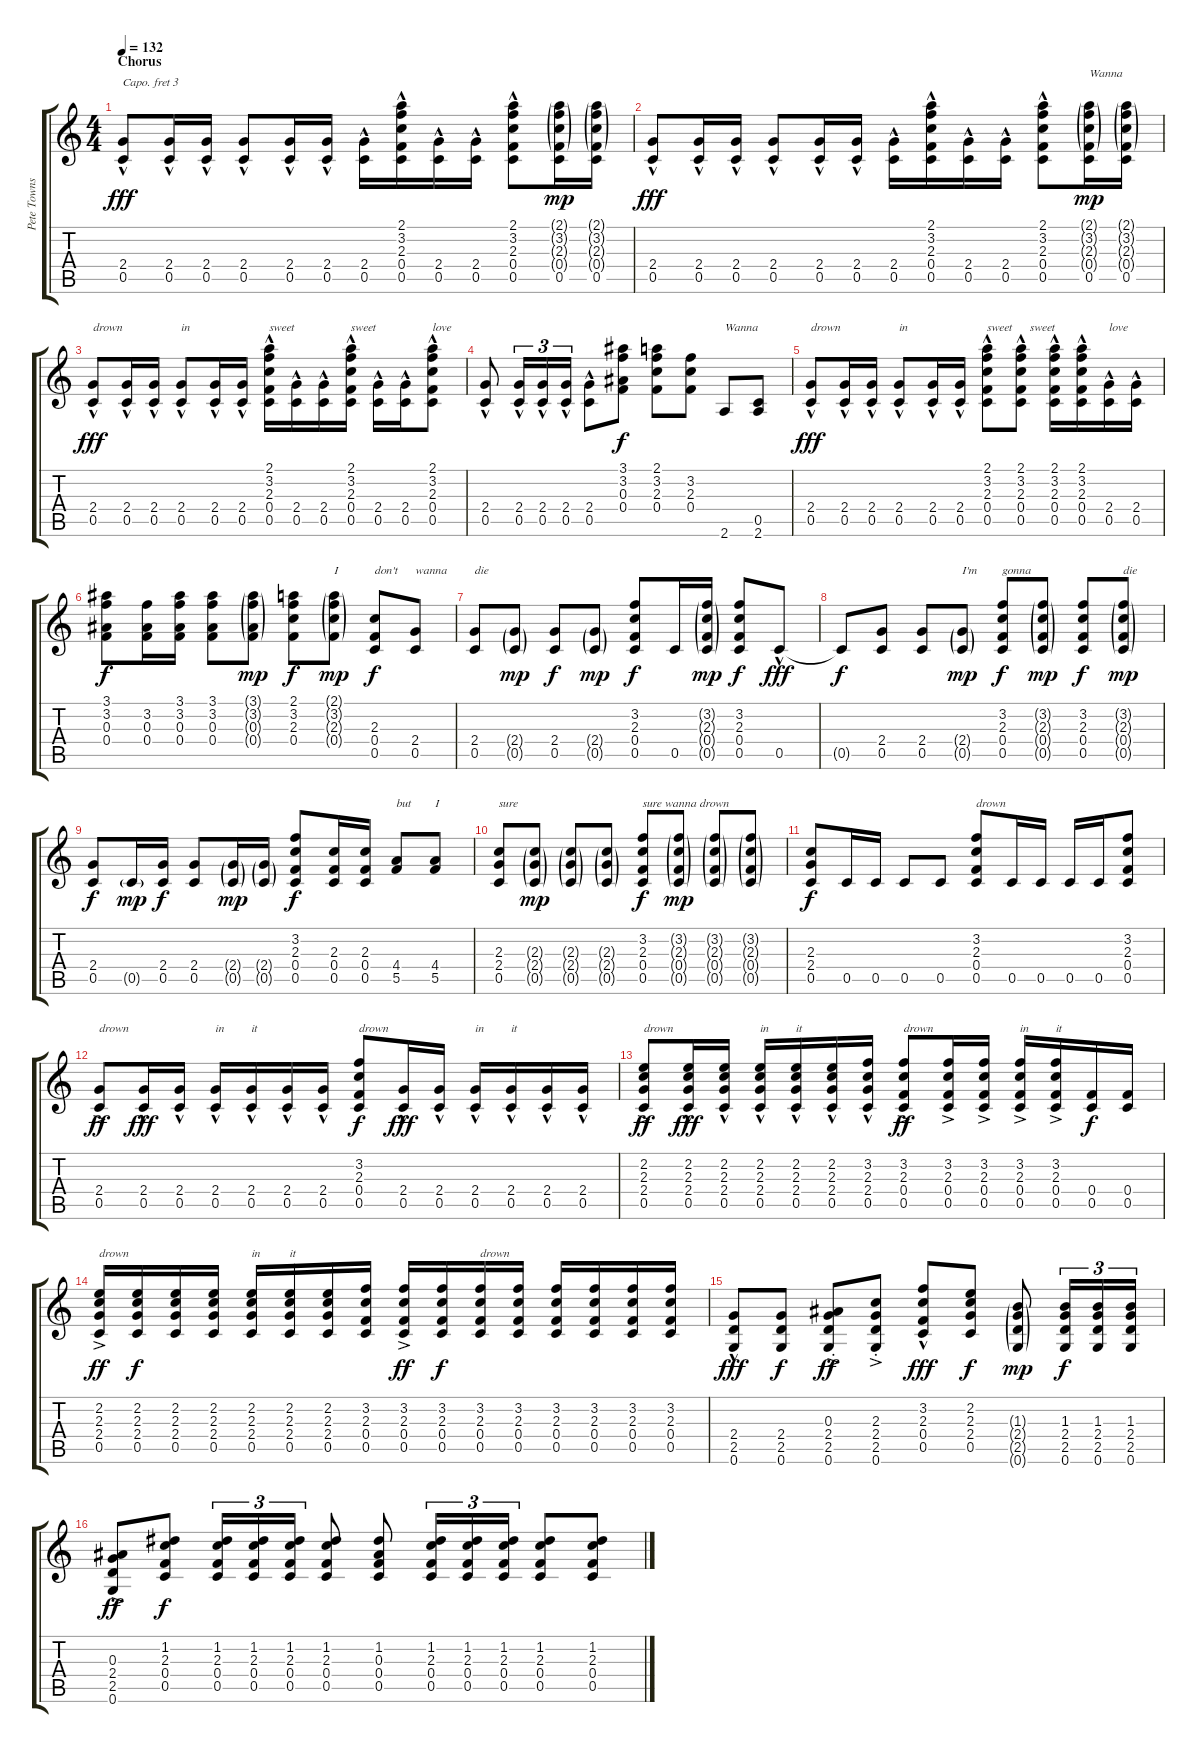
\track ("Pete Townshend" "Pete Towns") {instrument acousticguitarsteel}
\staff {score tabs}
\capo 3
\tuning (E4 B3 G3 D3 A2 E2) {hide}
\ts (4 4)
\section ("" "Chorus")
\tempo 132
\clef g2
\ks c
(2.4 0.5{hac}).8{dy fff} (2.4 0.5{hac}).16 (2.4 0.5{hac}).16 (2.4 0.5{hac}).8 (2.4 0.5{hac}).16 (2.4 0.5{hac}).16 (2.4 0.5{hac}).16 (2.1 3.2 2.3 0.4 0.5{hac}).16 (2.4 0.5{hac}).16 (2.4 0.5{hac}).16 (2.1 3.2 2.3 0.4 0.5{hac}).8 (2.1{g} 3.2{g} 2.3{g} 0.4{g} 0.5).16{dy mp} (2.1{g} 3.2{g} 2.3{g} 0.4{g} 0.5).16 |
(2.4 0.5{hac}).8{dy fff} (2.4 0.5{hac}).16 (2.4 0.5{hac}).16 (2.4 0.5{hac}).8 (2.4 0.5{hac}).16 (2.4 0.5{hac}).16 (2.4 0.5{hac}).16 (2.1 3.2 2.3 0.4 0.5{hac}).16 (2.4 0.5{hac}).16 (2.4 0.5{hac}).16 (2.1 3.2 2.3 0.4 0.5{hac}).8 (2.1{g} 3.2{g} 2.3{g} 0.4{g} 0.5).16{txt "Wanna" dy mp} (2.1{g} 3.2{g} 2.3{g} 0.4{g} 0.5).16 |
(2.4 0.5{hac}).8{txt "drown" dy fff} (2.4 0.5{hac}).16 (2.4 0.5{hac}).16 (2.4 0.5{hac}).8{txt "in"} (2.4 0.5{hac}).16 (2.4 0.5{hac}).16 (2.1 3.2 2.3 0.4 0.5{hac}).16{txt "sweet"} (2.4 0.5{hac}).16 (2.4 0.5{hac}).16 (2.1 3.2 2.3 0.4 0.5{hac}).16{txt "sweet"} (2.4 0.5{hac}).16 (2.4 0.5{hac}).16 (2.1 3.2 2.3 0.4 0.5{hac}).8{txt "love"} |
(2.4 0.5{hac}).8 (2.4 0.5{hac}).16{tu (3 2)} (2.4 0.5{hac}).16{tu (3 2)} (2.4 0.5{hac}).16{tu (3 2)} (2.4 0.5{hac}).8 (3.1 3.2 0.3 0.4).8{dy f} (2.1 3.2 2.3 0.4).8 (3.2 2.3 0.4).8 2.6.8{txt "Wanna"} (0.5 2.6).8 |
(2.4 0.5{hac}).8{txt "drown" dy fff} (2.4 0.5{hac}).16 (2.4 0.5{hac}).16 (2.4 0.5{hac}).8{txt "in"} (2.4 0.5{hac}).16 (2.4 0.5{hac}).16 (2.1 3.2 2.3 0.4 0.5{hac}).8{txt "sweet"} (2.1 3.2 2.3 0.4 0.5{hac}).8{txt "   sweet"} (2.1 3.2 2.3 0.4 0.5{hac}).16 (2.1 3.2 2.3 0.4 0.5{hac}).16 (2.4 0.5{hac}).16{txt "love"} (2.4 0.5{hac}).16 |
(3.1 3.2 0.3 0.4).8{dy f} (3.2 0.3 0.4).16 (3.1 3.2 0.3 0.4).16 (3.1 3.2 0.3 0.4).8 (3.1{g} 3.2{g} 0.3{g} 0.4{g}).8{dy mp} (2.1 3.2 2.3 0.4).8{dy f} (2.1{g} 3.2{g} 2.3{g} 0.4{g}).8{txt "I" dy mp} (2.3 0.4 0.5).8{txt "don't" dy f} (2.4 0.5).8{txt "wanna"} |
(2.4 0.5).8{txt "die"} (2.4{g} 0.5{g}).8{dy mp} (2.4 0.5).8{dy f} (2.4{g} 0.5{g}).8{dy mp} (3.2 2.3 0.4 0.5).8{dy f} 0.5.16 (3.2{g} 2.3{g} 0.4{g} 0.5{g}).16{dy mp} (3.2 2.3 0.4 0.5).8{dy f} 0.5{hac}.8{dy fff} |
0.5{t}.8{dy f} (2.4 0.5).8 (2.4 0.5).8 (2.4{g} 0.5{g}).8{txt "I'm" dy mp} (3.2 2.3 0.4 0.5).8{txt "gonna" dy f} (3.2{g} 2.3{g} 0.4{g} 0.5{g}).8{dy mp} (3.2 2.3 0.4 0.5).8{dy f} (3.2{g} 2.3{g} 0.4{g} 0.5{g}).8{txt "die" dy mp} |
(2.4 0.5).8{dy f} 0.5{g}.16{dy mp} (2.4 0.5).16{dy f} (2.4 0.5).8 (2.4{g} 0.5{g}).16{dy mp} (2.4{g} 0.5{g}).16 (3.2 2.3 0.4 0.5).8{dy f} (2.3 0.4 0.5).16 (2.3 0.4 0.5).16 (4.4 5.5).8{txt "but"} (4.4 5.5).8{txt "I"} |
(2.3 2.4 0.5).8{txt "sure"} (2.3{g} 2.4{g} 0.5{g}).8{dy mp} (2.3{g} 2.4{g} 0.5{g}).8 (2.3{g} 2.4{g} 0.5{g}).8 (3.2 2.3 0.4 0.5).8{txt "sure wanna drown" dy f} (3.2{g} 2.3{g} 0.4{g} 0.5{g}).8{dy mp} (3.2{g} 2.3{g} 0.4{g} 0.5{g}).8 (3.2{g} 2.3{g} 0.4{g} 0.5{g}).8 |
(2.3 2.4 0.5).8{dy f} 0.5.16 0.5.16 0.5.8 0.5.8 (3.2 2.3 0.4 0.5).8{txt "drown"} 0.5.16 0.5.16 0.5.16 0.5.16 (3.2 2.3 0.4 0.5).8 |
(2.4{ac} 0.5{ac}).8{txt "drown" dy ff} (2.4 0.5{hac}).16{dy fff} (2.4 0.5{hac}).16 (2.4 0.5{hac}).16{txt "in"} (2.4 0.5{hac}).16{txt "it"} (2.4 0.5{hac}).16 (2.4 0.5{hac}).16 (3.2 2.3 0.4 0.5).8{txt "drown" dy f} (2.4 0.5{hac}).16{dy fff} (2.4 0.5{hac}).16 (2.4 0.5{hac}).16{txt "in"} (2.4 0.5{hac}).16{txt "it"} (2.4 0.5{hac}).16 (2.4 0.5{hac}).16 |
(2.2{ac} 2.3{ac} 2.4{ac} 0.5{ac}).8{txt "drown" dy ff} (2.2 2.3 2.4 0.5{hac}).16{dy fff} (2.2 2.3 2.4 0.5{hac}).16 (2.2 2.3 2.4 0.5{hac}).16{txt "in"} (2.2 2.3 2.4 0.5{hac}).16{txt "it"} (2.2 2.3 2.4 0.5{hac}).16 (3.2 2.3 2.4 0.5{hac}).16 (3.2{ac} 2.3{ac} 0.4{ac} 0.5{ac}).8{txt "drown" dy ff} (3.2{ac} 2.3 0.4{ac} 0.5{ac}).16 (3.2{ac} 2.3 0.4{ac} 0.5{ac}).16 (3.2{ac} 2.3 0.4{ac} 0.5{ac}).16{txt "in"} (3.2{ac} 2.3 0.4{ac} 0.5{ac}).16{txt "it"} (0.4 0.5).16{dy f} (0.4 0.5).16 |
(2.2{ac} 2.3{ac} 2.4{ac} 0.5{ac}).16{txt "drown" dy ff} (2.2 2.3 2.4 0.5).16{dy f} (2.2 2.3 2.4 0.5).16 (2.2 2.3 2.4 0.5).16 (2.2 2.3 2.4 0.5).16{txt "in"} (2.2 2.3 2.4 0.5).16{txt "it"} (2.2 2.3 2.4 0.5).16 (3.2 2.3 0.4 0.5).16 (3.2{ac} 2.3{ac} 0.4{ac} 0.5{ac}).16{dy ff} (3.2 2.3 0.4 0.5).16{dy f} (3.2 2.3 0.4 0.5).16{txt "drown"} (3.2 2.3 0.4 0.5).16 (3.2 2.3 0.4 0.5).16 (3.2 2.3 0.4 0.5).16 (3.2 2.3 0.4 0.5).16 (3.2 2.3 0.4 0.5).16 |
(2.4{hac} 2.5{hac} 0.6{hac}).8{dy fff} (2.4 2.5 0.6).8{dy f} (0.3{ac st} 2.4{ac st} 2.5{ac st} 0.6{ac st}).8{dy ff} (2.3{ac st} 2.4{ac st} 2.5{ac st} 0.6{ac st}).8 (3.2{hac} 2.3{hac} 0.4{hac} 0.5{hac}).8{dy fff} (2.2 2.3 2.4 0.5).8{dy f} (1.3{g} 2.4{g} 2.5{g} 0.6{g}).8{dy mp} (1.3 2.4 2.5 0.6).16{tu (3 2) dy f} (1.3 2.4 2.5 0.6).16{tu (3 2)} (1.3 2.4 2.5 0.6).16{tu (3 2)} |
(0.3{ac} 2.4{ac} 2.5{ac} 0.6{ac}).8{dy ff} (1.2 2.3 0.4 0.5).8{dy f} (1.2 2.3 0.4 0.5).16{tu (3 2)} (1.2 2.3 0.4 0.5).16{tu (3 2)} (1.2 2.3 0.4 0.5).16{tu (3 2)} (1.2 2.3 0.4 0.5).8 (1.2 0.3 0.4 0.5).8 (1.2 2.3 0.4 0.5).16{tu (3 2)} (1.2 2.3 0.4 0.5).16{tu (3 2)} (1.2 2.3 0.4 0.5).16{tu (3 2)} (1.2 2.3 0.4 0.5).8 (1.2 2.3 0.4 0.5).8
